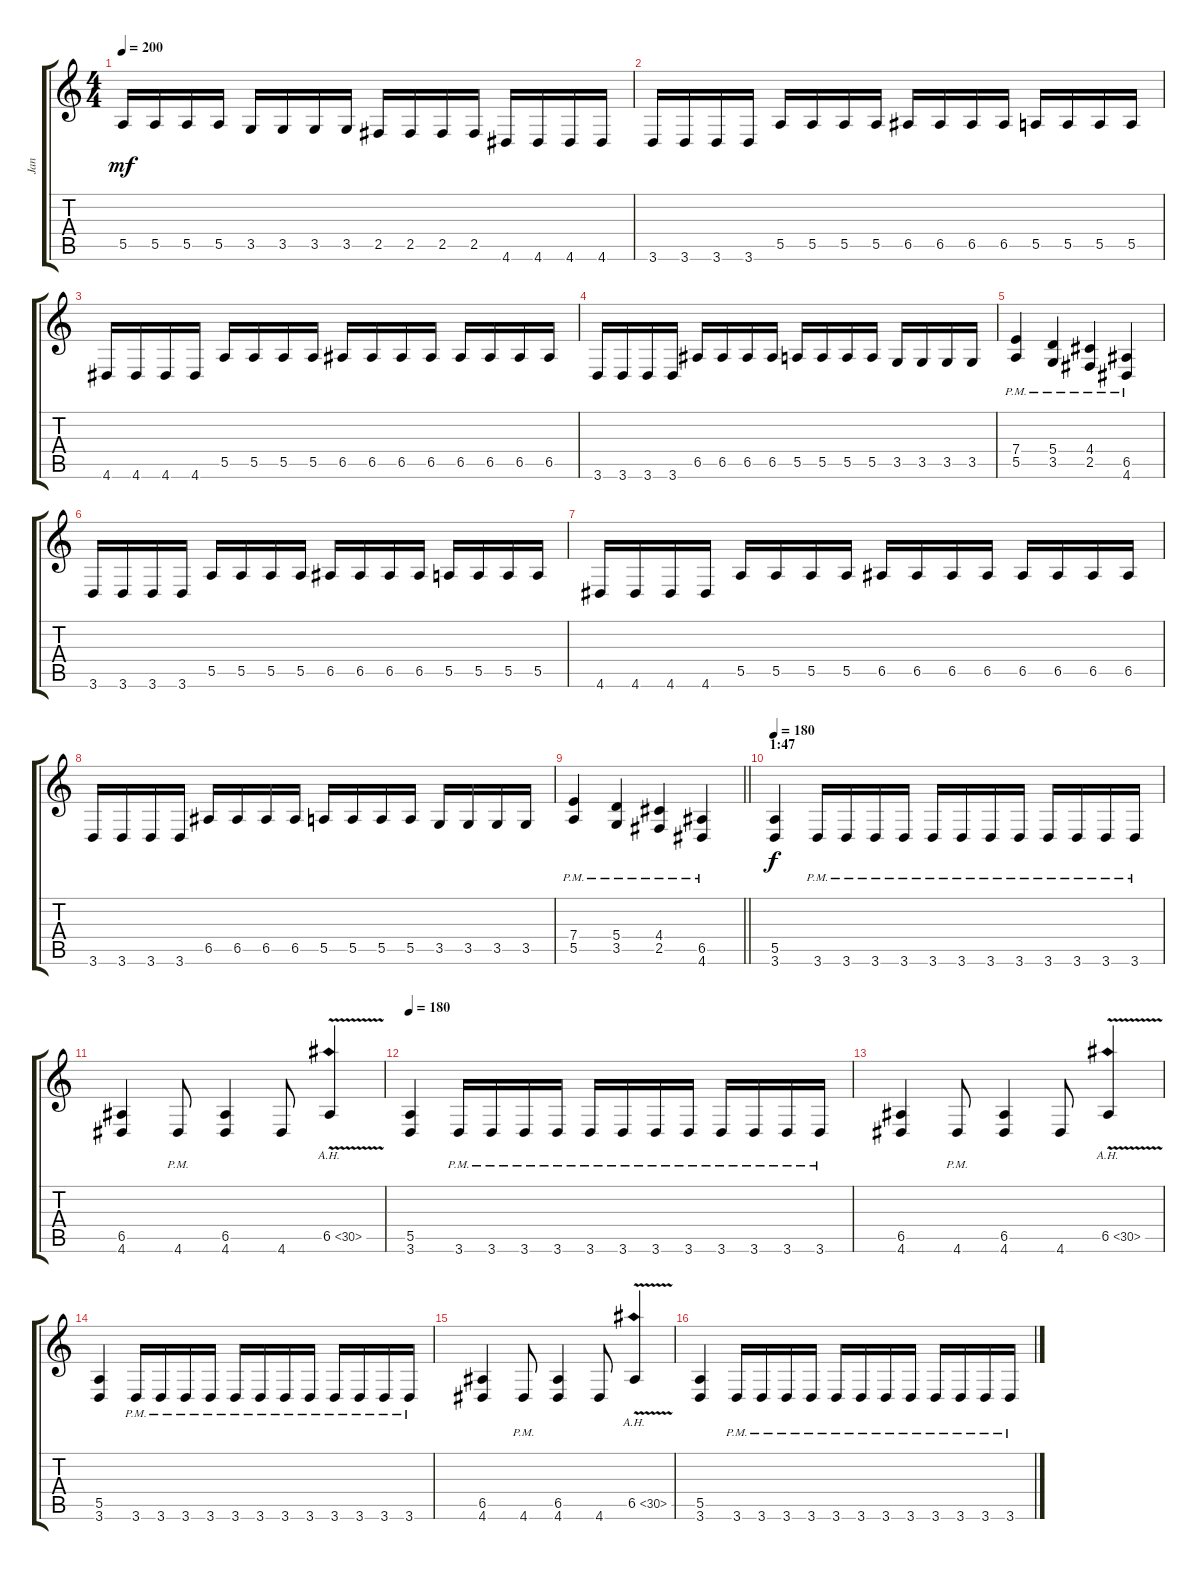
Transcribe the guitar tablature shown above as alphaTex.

\track ("Jan" "Jan") {instrument distortionguitar}
\staff {score tabs}
\tuning (B3 Gb3 D3 A2 E2 B1) {hide}
\ts (4 4)
\tempo 200
\clef g2
\ks c
5.5.16{dy mf} 5.5.16 5.5.16 5.5.16 3.5.16 3.5.16 3.5.16 3.5.16 2.5.16 2.5.16 2.5.16 2.5.16 4.6.16 4.6.16 4.6.16 4.6.16 |
3.6.16 3.6.16 3.6.16 3.6.16 5.5.16 5.5.16 5.5.16 5.5.16 6.5.16 6.5.16 6.5.16 6.5.16 5.5.16 5.5.16 5.5.16 5.5.16 |
4.6.16 4.6.16 4.6.16 4.6.16 5.5.16 5.5.16 5.5.16 5.5.16 6.5.16 6.5.16 6.5.16 6.5.16 6.5.16 6.5.16 6.5.16 6.5.16 |
3.6.16 3.6.16 3.6.16 3.6.16 6.5.16 6.5.16 6.5.16 6.5.16 5.5.16 5.5.16 5.5.16 5.5.16 3.5.16 3.5.16 3.5.16 3.5.16 |
(7.4{pm} 5.5{pm}).4 (5.4{pm} 3.5{pm}).4 (4.4{pm} 2.5{pm}).4 (6.5{pm} 4.6{pm}).4 |
3.6.16 3.6.16 3.6.16 3.6.16 5.5.16 5.5.16 5.5.16 5.5.16 6.5.16 6.5.16 6.5.16 6.5.16 5.5.16 5.5.16 5.5.16 5.5.16 |
4.6.16 4.6.16 4.6.16 4.6.16 5.5.16 5.5.16 5.5.16 5.5.16 6.5.16 6.5.16 6.5.16 6.5.16 6.5.16 6.5.16 6.5.16 6.5.16 |
3.6.16 3.6.16 3.6.16 3.6.16 6.5.16 6.5.16 6.5.16 6.5.16 5.5.16 5.5.16 5.5.16 5.5.16 3.5.16 3.5.16 3.5.16 3.5.16 |
\barLineRight lightlight
(7.4{pm} 5.5{pm}).4 (5.4{pm} 3.5{pm}).4 (4.4{pm} 2.5{pm}).4 (6.5{pm} 4.6{pm}).4 |
\section ("" "1:47")
\tempo 180
(5.5 3.6).4{dy f} 3.6{pm}.16 3.6{pm}.16 3.6{pm}.16 3.6{pm}.16 3.6{pm}.16 3.6{pm}.16 3.6{pm}.16 3.6{pm}.16 3.6{pm}.16 3.6{pm}.16 3.6{pm}.16 3.6{pm}.16 |
(6.5 4.6).4 4.6{pm}.8 (6.5 4.6).4 4.6.8 6.5{ah 24 v}.4 |
\tempo 180
(5.5 3.6).4 3.6{pm}.16 3.6{pm}.16 3.6{pm}.16 3.6{pm}.16 3.6{pm}.16 3.6{pm}.16 3.6{pm}.16 3.6{pm}.16 3.6{pm}.16 3.6{pm}.16 3.6{pm}.16 3.6{pm}.16 |
(6.5 4.6).4 4.6{pm}.8 (6.5 4.6).4 4.6.8 6.5{ah 24 v}.4 |
(5.5 3.6).4 3.6{pm}.16 3.6{pm}.16 3.6{pm}.16 3.6{pm}.16 3.6{pm}.16 3.6{pm}.16 3.6{pm}.16 3.6{pm}.16 3.6{pm}.16 3.6{pm}.16 3.6{pm}.16 3.6{pm}.16 |
(6.5 4.6).4 4.6{pm}.8 (6.5 4.6).4 4.6.8 6.5{ah 24 v}.4 |
(5.5 3.6).4 3.6{pm}.16 3.6{pm}.16 3.6{pm}.16 3.6{pm}.16 3.6{pm}.16 3.6{pm}.16 3.6{pm}.16 3.6{pm}.16 3.6{pm}.16 3.6{pm}.16 3.6{pm}.16 3.6{pm}.16
